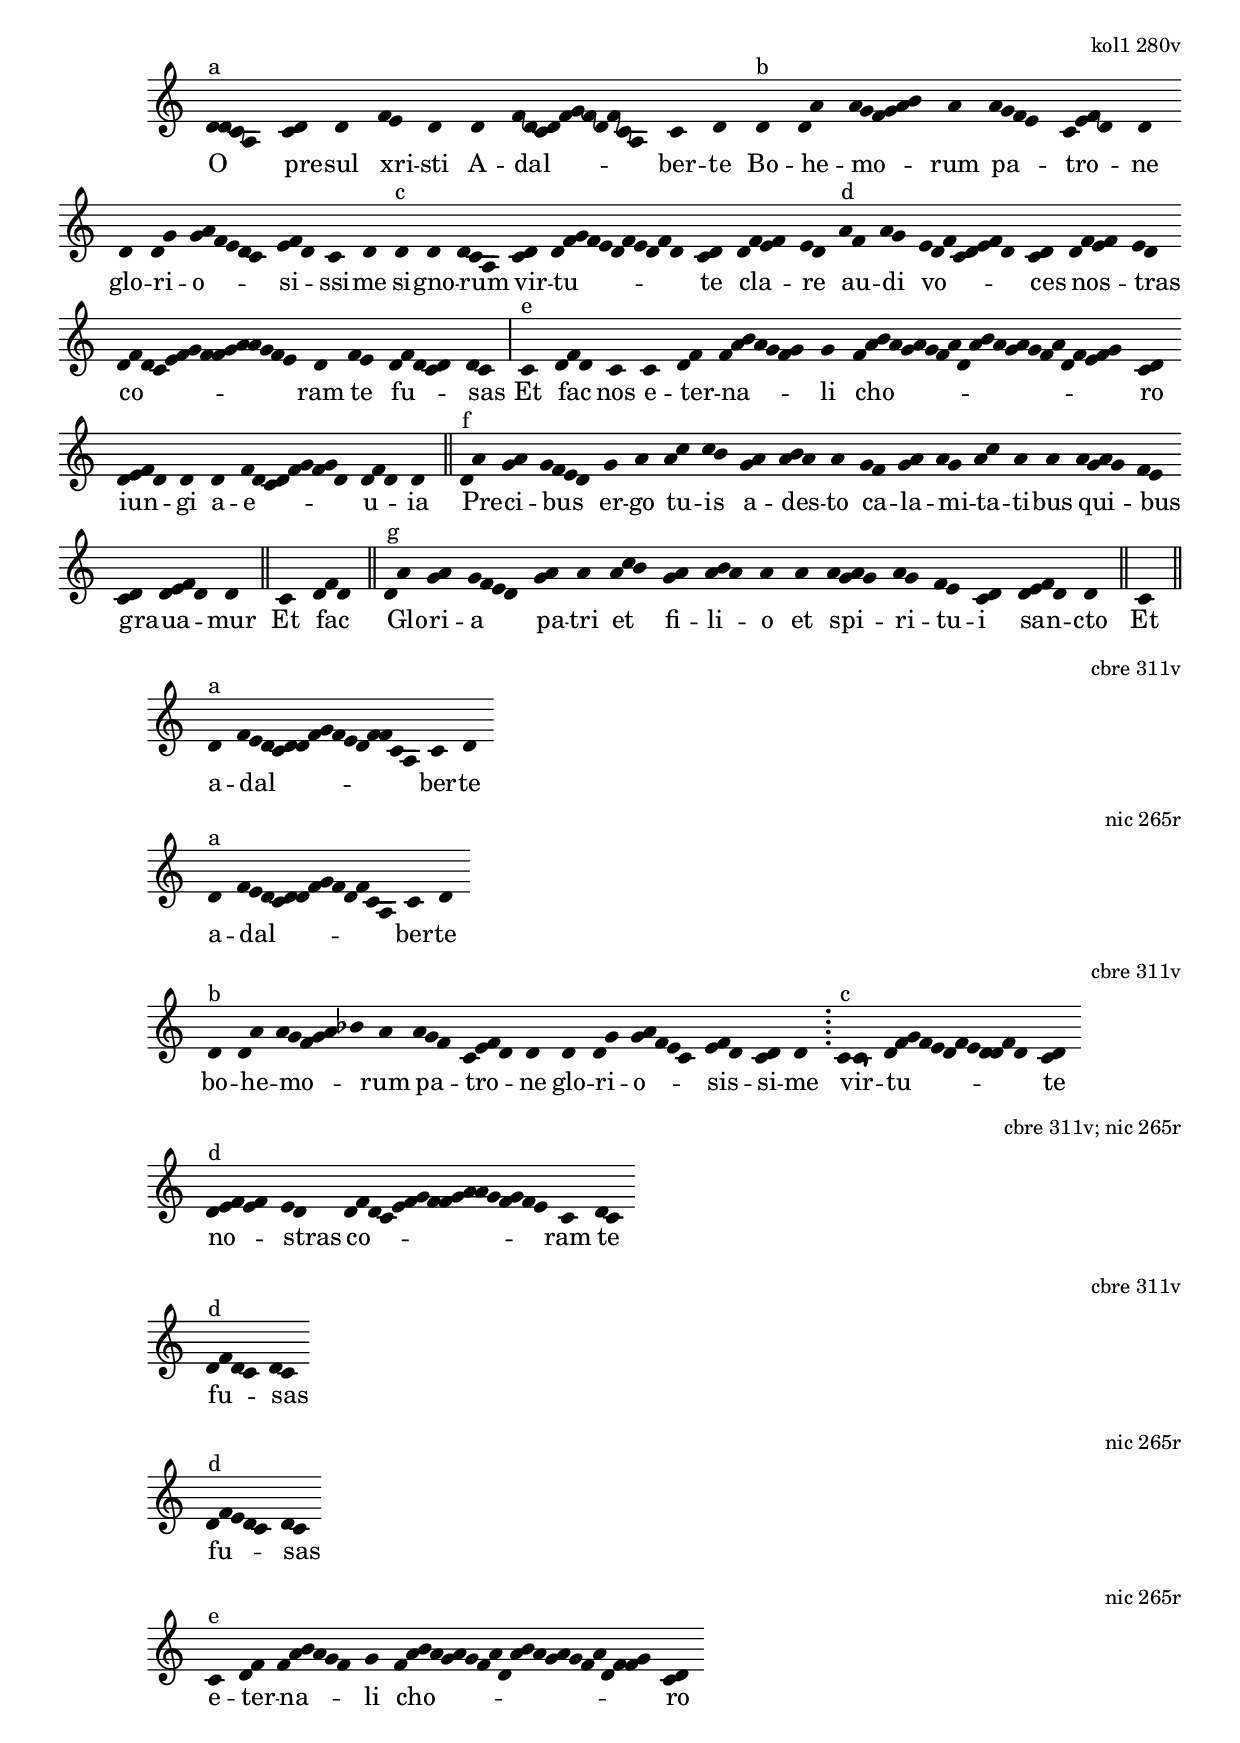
\version "2.19.32"

\include "../lib/synopsis.ily"

\score {
  \transpose c c' {
    \plainchant
    \melisma { d^"a" d \tli c \sli a, } \bar "" \melisma { c d } d \bar "" \melisma { f e } d \bar "" d \melisma { f \sli d \tli c d f g \tli f \sli d f \mli c \sli a, } c d \bar ""
    d^"b" \melisma { d a } \melisma { a g f g a b } a \bar "" \melisma { a g f e } \melisma { c e f \sli d } d \bar "" d \melisma { d g } \melisma { g a f e d c } \melisma { e f d } c d \bar ""
    d^"c" d \melisma { d c a, } \bar "" \melisma { c d } \melisma { d f g f e d f e d f d } \melisma { c d } \bar "" \melisma { d f e f } \melisma { e d } \bar ""
    \melisma { a^"d" f } \melisma { a g } \bar "" \melisma { e d f c d e f d } \melisma { c d } \bar "" \melisma { d f e f } \melisma { e d } \bar ""
    \melisma { d f d c e f g f f g a a g f e } d \bar "" \melisma { f e } \bar "" \melisma { d f d c d } \melisma { d c } \bar "|"

    c^"e" \bar "" \melisma { d f d } \bar "" c \bar "" c \melisma { d f } \melisma { f a b a g f g } g \bar "" \melisma { f a b a g a g f a d a b a g a g f a d f e f g } \melisma { c d } \bar "" \melisma { d e f d } d \bar ""
    d \melisma { f d c d f g f g d } \melisma { d f d } d \bar "||"

    \melisma { d^"f" a } \melisma { g a } \melisma { g f e d } \bar "" g a \bar "" \melisma { a c' } \melisma { c' b } \bar ""
    \melisma { g a } \melisma { a b a } a \bar "" \melisma { g f } \melisma { g a } \melisma { a g } \melisma { a c' } a a \bar ""
    \melisma { a g a g } \melisma { f e } \bar "" \melisma { c d } \melisma { d e f d } d \bar "||"

    c \bar "" \melisma { d f d } \bar "||"

    \melisma { d^"g" a } \melisma { g a } \melisma { g f e d } \bar "" \melisma { g a } a \bar "" \melisma { a c' b } \bar "" \melisma { g a } \melisma { a b a } a \bar ""
    a \bar "" \melisma { a g a g } \melisma { a g } \melisma { f e } \melisma { c d } \bar "" \melisma { d e f d } d \bar "||"

    c \bar "||"
  }
  \addlyrics {
    O pre -- sul xri -- sti A -- dal -- ber -- te
    Bo -- he -- mo -- rum pa -- tro -- ne glo -- ri -- o -- si -- ssi -- me
    si -- gno -- rum vir -- tu -- te cla -- re
    au -- di vo -- ces nos -- tras
    co -- ram te fu -- sas

    Et fac nos e -- ter -- na -- li cho -- ro iun -- gi
    a -- e -- u -- ia

    Pre -- ci -- bus er -- go tu -- is
    a -- des -- to ca -- la -- mi -- ta -- ti -- bus
    qui -- bus gra -- ua -- mur

    Et fac

    Glo -- ri -- a pa -- tri et fi -- li -- o
    et spi -- ri -- tu -- i san -- cto

    Et
  }
  \header {
    quid = "responsorium"
    modus = "2+1"
    fontes = "kol1 280v"
  }
}

\score {
  \transpose c c' {
    \plainchant
    d^"a" \melisma { f e d c d d f g f e d f f c a, } c d
  }
  \addlyrics {
    a -- dal -- ber -- te
  }
  \header {
    fontes = "cbre 311v"
  }
}

\score {
  \transpose c c' {
    \plainchant
    d^"a" \melisma { f e d c d d f g f d f c a, } c d
  }
  \addlyrics {
    a -- dal -- ber -- te
  }
  \header {
    fontes = "nic 265r"
  }
}

\score {
  \transpose c c' {
    \plainchant
    d^"b" \melisma { d a } \melisma { a g f g a bes } a \melisma { a g f } \melisma { c e f d } d d \melisma { d g } \melisma { g a f e c } \melisma { e f d } \melisma { c d } d \bar ";"
    \melisma { c^"c" \strophicus c } \melisma { d f g f e d f e d d f d } \melisma { c d }
  }
  \addlyrics {
    bo -- he -- mo -- rum pa -- tro -- ne glo -- ri -- o -- sis -- si -- me
    vir -- tu -- te
  }
  \header {
    fontes = "cbre 311v"
  }
}

\score {
  \transpose c c' {
    \plainchant
    \melisma { d^"d" e f e f } \melisma { e d } \melisma { d f d c e f g f f g a a g f g f e } c \melisma { d c }
  }
  \addlyrics {
    no -- stras co -- ram te
  }
  \header {
    fontes = "cbre 311v; nic 265r"
  }
}

\score {
  \transpose c c' {
    \plainchant
    \melisma { d^"d" f d c } \melisma { d c }
  }
  \addlyrics {
    fu -- sas
  }
  \header {
    fontes = "cbre 311v"
  }
}

\score {
  \transpose c c' {
    \plainchant
    \melisma { d^"d" f e d c } \melisma { d c }
  }
  \addlyrics {
    fu -- sas
  }
  \header {
    fontes = "nic 265r"
  }
}

\score {
  \transpose c c' {
    \plainchant
    c^"e" \melisma { d f } \melisma { f a b a g f } g \melisma { f a b a g a g f a d a b a g a g f a d f f g } \melisma { c d }
  }
  \addlyrics {
    e -- ter -- na -- li cho -- ro
  }
  \header {
    fontes = "nic 265r"
  }
}

\score {
  \transpose c c' {
    \plainchant
    \melisma { d^"e" e f e f } \melisma { e d }
  }
  \addlyrics {
    iun -- gi
  }
  \header {
    fontes = "cbre 311v"
  }
}

\score {
  \transpose c c' {
    \plainchant
    d^"e" \melisma { f e d c d f g f g d } \melisma { d e f d } d
  }
  \addlyrics {
    a -- e -- u -- ia
  }
  \header {
    fontes = "nic 265r"
  }
}

\score {
  \transpose c c' {
    \plainchant
    \melisma { d^"f" a } \melisma { g a } \melisma { g f e }
  }
  \addlyrics {
    Pre -- ci -- bus
  }
  \header {
    fontes = "pint 27r"
  }
}

\score {
  \transpose c c' {
    \plainchant
    \melisma { g^"f" a } \melisma { a bes a } a
  }
  \addlyrics {
    ad -- es -- to
  }
  \header {
    fontes = "cbre 311v"
  }
}

\score {
  \transpose c c' {
    \plainchant
    \melisma { a^"g" c' } \melisma { c' b } \melisma { g a } \melisma { a bes a }
  }
  \addlyrics {
    et fi -- li -- o
  }
  \header {
    fontes = "cbre 311v"
  }
}

\score {
  \transpose c c' {
    \plainchant
    \melisma { a^"g" c' } \melisma { c' b } \melisma { g a } \melisma { a b a } a a \melisma { a g a g } \melisma { f e } \melisma { c d }
  }
  \addlyrics {
    et fi -- li -- o et spi -- ri -- tu -- i
  }
  \header {
    fontes = "nic 265r; pint 27r"
  }
}
